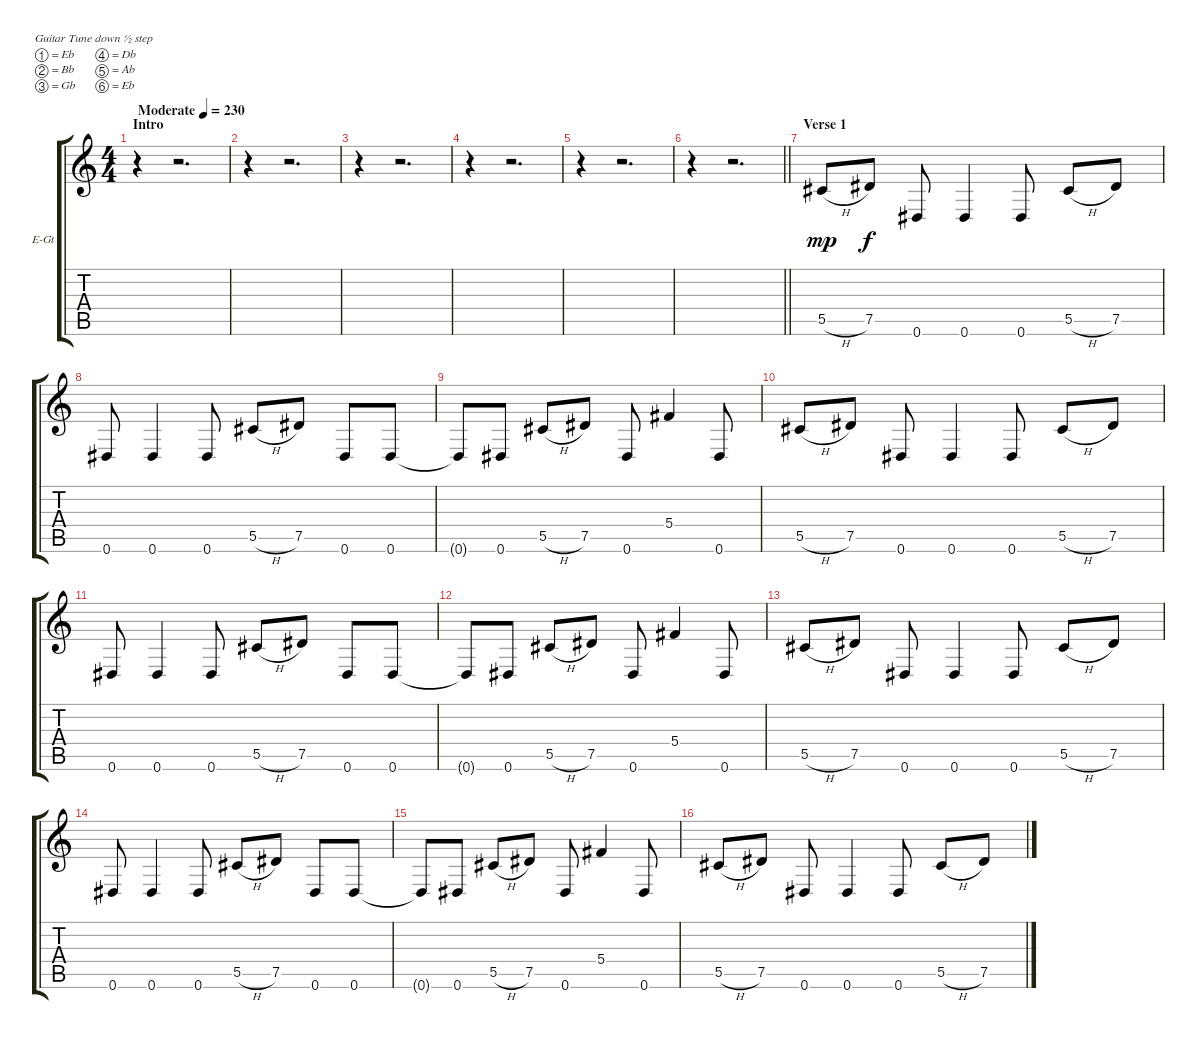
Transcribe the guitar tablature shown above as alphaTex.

\bracketExtendMode groupsimilarinstruments
\firstSystemTrackNameOrientation horizontal
\otherSystemsTrackNameOrientation horizontal
\track ("Jonny Rocker" "E-Gt") {instrument distortionguitar}
\staff {score tabs}
\tuning (Eb4 Bb3 Gb3 Db3 Ab2 Eb2)
\ts (4 4)
\beaming (8 2 2 2 2)
\section ("" "Intro")
\tempo (230 "Moderate")
\clef g2
\ks c
r.4{dy mp instrument distortionguitar} r.2{d} |
r.4 r.2{d} |
r.4 r.2{d} |
r.4 r.2{d} |
r.4 r.2{d} |
\barLineRight lightlight
r.4 r.2{d} |
\section ("" "Verse 1")
5.5{h}.8 7.5.8{dy f} 0.6.8 0.6.4 0.6.8 5.5{h}.8 7.5.8 |
0.6.8 0.6.4 0.6.8 5.5{h}.8 7.5.8 0.6.8 0.6.8 |
0.6{t}.8 0.6.8 5.5{h}.8 7.5.8 0.6.8 5.4.4 0.6.8 |
5.5{h}.8 7.5.8 0.6.8 0.6.4 0.6.8 5.5{h}.8 7.5.8 |
0.6.8 0.6.4 0.6.8 5.5{h}.8 7.5.8 0.6.8 0.6.8 |
0.6{t}.8 0.6.8 5.5{h}.8 7.5.8 0.6.8 5.4.4 0.6.8 |
5.5{h}.8 7.5.8 0.6.8 0.6.4 0.6.8 5.5{h}.8 7.5.8 |
0.6.8 0.6.4 0.6.8 5.5{h}.8 7.5.8 0.6.8 0.6.8 |
0.6{t}.8 0.6.8 5.5{h}.8 7.5.8 0.6.8 5.4.4 0.6.8 |
5.5{h}.8 7.5.8 0.6.8 0.6.4 0.6.8 5.5{h}.8 7.5.8
